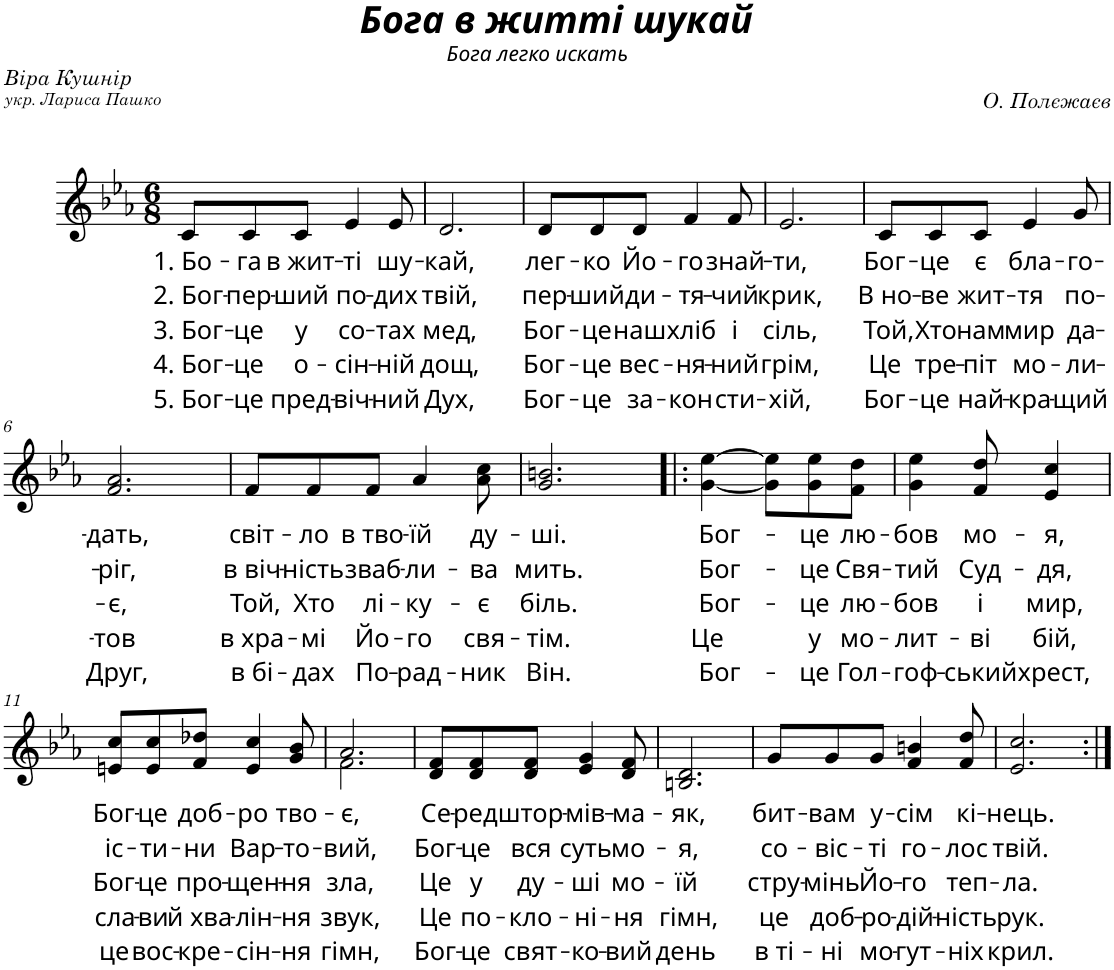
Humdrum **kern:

**kern	**text	**text	**text	**text	**text
*part1	*part1	*part1	*part1	*part1	*part1
*staff1	*staff1	*staff1	*staff1	*staff1	*staff1
*I"Voice	*	*	*	*	*
*I'V	*	*	*	*	*
*clefG2	*	*	*	*	*
*k[b-e-a-]	*	*	*	*	*
*M6/8	*	*	*	*	*
=1	=1	=1	=1	=1	=1
!	!LO:LY:b	!LO:LY:b	!LO:LY:b	!LO:LY:b	!LO:LY:b
8c/L	1. Бо-	2. Бог-	3. Бог-	4. Бог-	5. Бог-
!	!LO:LY:b	!LO:LY:b	!LO:LY:b	!LO:LY:b	!LO:LY:b
8c/	-га	пер-	це	це	це
!	!LO:LY:b	!LO:LY:b	!LO:LY:b	!LO:LY:b	!LO:LY:b
8c/J	в жит-	-ший	у	о-	пред-
!	!LO:LY:b	!LO:LY:b	!LO:LY:b	!LO:LY:b	!LO:LY:b
4e-/	-ті	по-	со-	-сін-	-віч-
!	!LO:LY:b	!LO:LY:b	!LO:LY:b	!LO:LY:b	!LO:LY:b
8e-/	шу-	-дих	-тах	-ній	-ний
=2	=2	=2	=2	=2	=2
!	!LO:LY:b	!LO:LY:b	!LO:LY:b	!LO:LY:b	!LO:LY:b
2.d/	-кай,	твій,	мед,	дощ,	Дух,
=3	=3	=3	=3	=3	=3
!	!LO:LY:b	!LO:LY:b	!LO:LY:b	!LO:LY:b	!LO:LY:b
8d/L	лег-	пер-	Бог-	Бог-	Бог-
!	!LO:LY:b	!LO:LY:b	!LO:LY:b	!LO:LY:b	!LO:LY:b
8d/	-ко	-ший	це	це	це
!	!LO:LY:b	!LO:LY:b	!LO:LY:b	!LO:LY:b	!LO:LY:b
8d/J	Йо-	ди-	наш	вес-	за-
!	!LO:LY:b	!LO:LY:b	!LO:LY:b	!LO:LY:b	!LO:LY:b
4f/	-го	-тя-	хліб	-ня-	-кон
!	!LO:LY:b	!LO:LY:b	!LO:LY:b	!LO:LY:b	!LO:LY:b
8f/	знай-	-чий	і	-ний	сти-
=4	=4	=4	=4	=4	=4
!	!LO:LY:b	!LO:LY:b	!LO:LY:b	!LO:LY:b	!LO:LY:b
2.e-/	-ти,	крик,	сіль,	грім,	-хій,
=5	=5	=5	=5	=5	=5
!	!LO:LY:b	!LO:LY:b	!LO:LY:b	!LO:LY:b	!LO:LY:b
8c/L	Бог-	В но-	Той,	Це	Бог-
!	!LO:LY:b	!LO:LY:b	!LO:LY:b	!LO:LY:b	!LO:LY:b
8c/	-це	-ве	Хто	тре-	це
!	!LO:LY:b	!LO:LY:b	!LO:LY:b	!LO:LY:b	!LO:LY:b
8c/J	є	жит-	нам	-піт	най-
!	!LO:LY:b	!LO:LY:b	!LO:LY:b	!LO:LY:b	!LO:LY:b
4e-/	бла-	-тя	мир	мо-	-кра-
!	!LO:LY:b	!LO:LY:b	!LO:LY:b	!LO:LY:b	!LO:LY:b
8g/	-го-	по-	да-	-ли-	-щий
!!LO:LB:g=z
=6	=6	=6	=6	=6	=6
!	!LO:LY:b	!LO:LY:b	!LO:LY:b	!LO:LY:b	!LO:LY:b
2.f/ 2.a-/	-дать,	-ріг,	-є,	-тов	Друг,
=7	=7	=7	=7	=7	=7
!	!LO:LY:b	!LO:LY:b	!LO:LY:b	!LO:LY:b	!LO:LY:b
8f/L	світ-	в віч-	Той,	в хра-	в бі-
!	!LO:LY:b	!LO:LY:b	!LO:LY:b	!LO:LY:b	!LO:LY:b
8f/	-ло	-ність	Хто	-мі	-дах
!	!LO:LY:b	!LO:LY:b	!LO:LY:b	!LO:LY:b	!LO:LY:b
8f/J	в тво-	зваб-	лі-	Йо-	По-
!	!LO:LY:b	!LO:LY:b	!LO:LY:b	!LO:LY:b	!LO:LY:b
4a-/	-їй	-ли-	-ку-	-го	-рад-
!	!LO:LY:b	!LO:LY:b	!LO:LY:b	!LO:LY:b	!LO:LY:b
8a-\ 8cc\	ду-	-ва	-є	свя-	-ник
=8	=8	=8	=8	=8	=8
!	!LO:LY:b	!LO:LY:b	!LO:LY:b	!LO:LY:b	!LO:LY:b
2.g/ 2.bn/	-ші.	мить.	біль.	-тім.	Він.
=9!|:	=9!|:	=9!|:	=9!|:	=9!|:	=9!|:
!	!LO:LY:b	!LO:LY:b	!LO:LY:b	!LO:LY:b	!LO:LY:b
[<4g\ [>4ee-\	Бог-	Бог-	Бог-	Це	Бог-
8g\] 8ee-\]L	.	.	.	.	.
!	!LO:LY:b	!LO:LY:b	!LO:LY:b	!LO:LY:b	!LO:LY:b
8g\ 8ee-\	це	-це	-це	у	-це
!	!LO:LY:b	!LO:LY:b	!LO:LY:b	!LO:LY:b	!LO:LY:b
8f\ 8dd\J	лю-	Свя-	лю-	мо-	Гол-
=10	=10	=10	=10	=10	=10
!	!LO:LY:b	!LO:LY:b	!LO:LY:b	!LO:LY:b	!LO:LY:b
4g\ 4ee-\	-бов	-тий	-бов	-лит-	-гоф-
!	!LO:LY:b	!LO:LY:b	!LO:LY:b	!LO:LY:b	!LO:LY:b
8f/ 8dd/	мо-	Суд-	і	-ві	-ський
!	!LO:LY:b	!LO:LY:b	!LO:LY:b	!LO:LY:b	!LO:LY:b
4e-/ 4cc/	-я,	-дя,	мир,	бій,	хрест,
!!LO:LB:g=z
=11	=11	=11	=11	=11	=11
!	!LO:LY:b	!LO:LY:b	!LO:LY:b	!LO:LY:b	!LO:LY:b
8en/ 8cc/L	Бог-	іс-	Бог-	сла-	це
!	!LO:LY:b	!LO:LY:b	!LO:LY:b	!LO:LY:b	!LO:LY:b
8e/ 8cc/	це	-ти-	це	-ви	вос-
!	!LO:LY:b	!LO:LY:b	!LO:LY:b	!LO:LY:b	!LO:LY:b
8f/ 8dd-X/J	доб-	-ни	про-	й хва-	-кре-
!	!LO:LY:b	!LO:LY:b	!LO:LY:b	!LO:LY:b	!LO:LY:b
4e/ 4cc/	-ро	Вар-	-щен-	-лін-	-сін-
!	!LO:LY:b	!LO:LY:b	!LO:LY:b	!LO:LY:b	!LO:LY:b
8g/ 8b-/	тво-	-то-	-ня	-ня	-ня
=12	=12	=12	=12	=12	=12
!	!LO:LY:b	!LO:LY:b	!LO:LY:b	!LO:LY:b	!LO:LY:b
*^	*	*	*	*	*
2.a-/	2.f\	-є,	-вий,	зла,	звук,	гімн,
=13	=13	=13	=13	=13	=13	=13
!	!	!LO:LY:b	!LO:LY:b	!LO:LY:b	!LO:LY:b	!LO:LY:b
*v	*v	*	*	*	*	*
8d/ 8f/L	Се-	Бог-	Це	Це	Бог-
!	!LO:LY:b	!LO:LY:b	!LO:LY:b	!LO:LY:b	!LO:LY:b
8d/ 8f/	-ред	це	у	по-	-це
!	!LO:LY:b	!LO:LY:b	!LO:LY:b	!LO:LY:b	!LO:LY:b
8d/ 8f/J	штор-	вся	ду-	-кло-	свят-
!	!LO:LY:b	!LO:LY:b	!LO:LY:b	!LO:LY:b	!LO:LY:b
4e-/ 4g/	-мів-	суть	-ші	-ні-	-ко-
!	!LO:LY:b	!LO:LY:b	!LO:LY:b	!LO:LY:b	!LO:LY:b
8d/ 8f/	ма-	мо-	мо-	-ня	-вий
=14	=14	=14	=14	=14	=14
!	!LO:LY:b	!LO:LY:b	!LO:LY:b	!LO:LY:b	!LO:LY:b
2.Bn/ 2.d/	-як,	-я,	-їй	гімн,	день
=15	=15	=15	=15	=15	=15
!	!LO:LY:b	!LO:LY:b	!LO:LY:b	!LO:LY:b	!LO:LY:b
8g/L	бит-	со-	стру-	це	в ті-
!	!LO:LY:b	!LO:LY:b	!LO:LY:b	!LO:LY:b	!LO:LY:b
8g/	-вам	-віс-	-мінь	доб-	-ні
!	!LO:LY:b	!LO:LY:b	!LO:LY:b	!LO:LY:b	!LO:LY:b
8g/J	у-	-ті	Йо-	-ро-	мо-
!	!LO:LY:b	!LO:LY:b	!LO:LY:b	!LO:LY:b	!LO:LY:b
4f/ 4bn/	-сім	го-	-го	-дій-	-гут-
!	!LO:LY:b	!LO:LY:b	!LO:LY:b	!LO:LY:b	!LO:LY:b
8f/ 8dd/	кі-	-лос	теп-	-ність	-ніх
=16	=16	=16	=16	=16	=16
!	!LO:LY:b	!LO:LY:b	!LO:LY:b	!LO:LY:b	!LO:LY:b
2.e-/ 2.cc/	-нець.	твій.	-ла.	рук.	крил.
=:|!	=:|!	=:|!	=:|!	=:|!	=:|!
*-	*-	*-	*-	*-	*-
